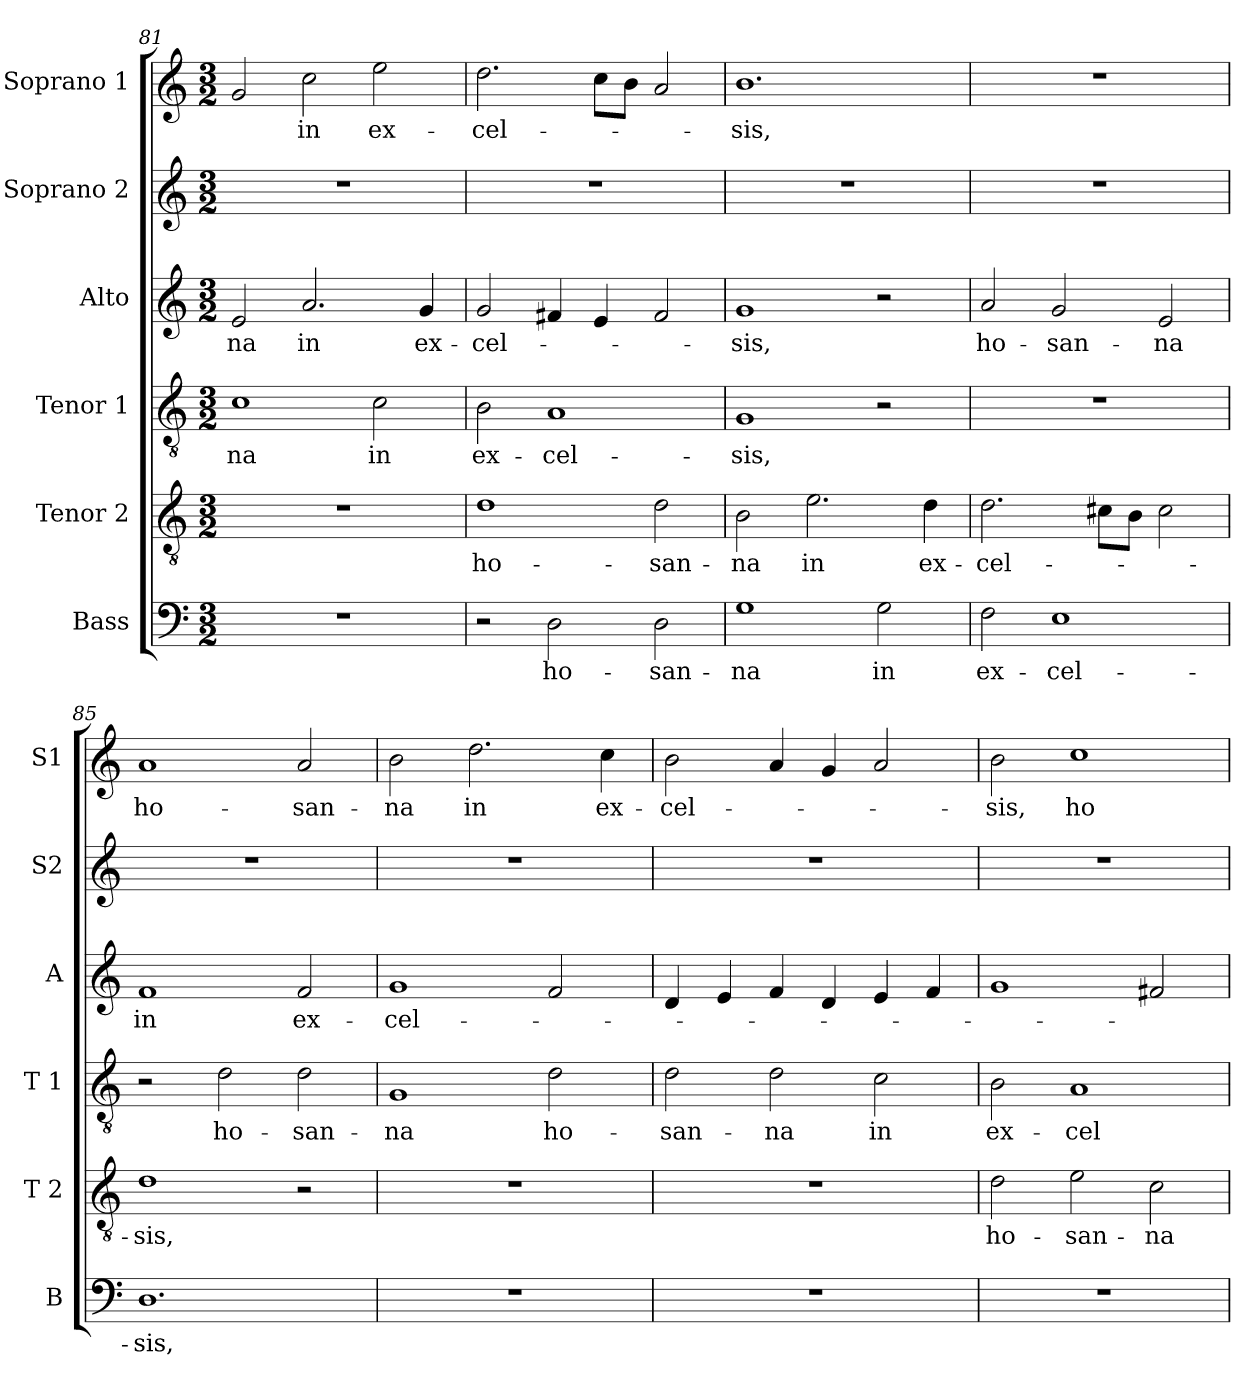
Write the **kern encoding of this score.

**kern	**text	**kern	**text	**kern	**text	**kern	**text	**kern	**kern	**text
*part6	*part6	*part5	*part5	*part4	*part4	*part3	*part3	*part2	*part1	*part1
*staff6	*staff6	*staff5	*staff5	*staff4	*staff4	*staff3	*staff3	*staff2	*staff1	*staff1
*I"Bass	*	*I"Tenor 2	*	*I"Tenor 1	*	*I"Alto	*	*I"Soprano 2	*I"Soprano 1	*
*I'B	*	*I'T 2	*	*I'T 1	*	*I'A	*	*I'S2	*I'S1	*
*clefF4	*	*clefGv2	*	*clefGv2	*	*clefG2	*	*clefG2	*clefG2	*
*k[]	*	*k[]	*	*k[]	*	*k[]	*	*k[]	*k[]	*
*C:	*	*C:	*	*C:	*	*C:	*	*C:	*C:	*
*M3/2	*	*M3/2	*	*M3/2	*	*M3/2	*	*M3/2	*M3/2	*
=81	=81	=81	=81	=81	=81	=81	=81	=81	=81	=81
!	!	!	!	!	!LO:LY:b	!	!LO:LY:b	!	!	!
1.r	.	1.r	.	1c	-na	2e/	-na	1.r	2g/	.
!	!	!	!	!	!	!	!LO:LY:b	!	!	!LO:LY:b
.	.	.	.	.	.	2.a/	in	.	2cc\	in
!	!	!	!	!	!LO:LY:b	!	!	!	!	!LO:LY:b
.	.	.	.	2c\	in	.	.	.	2ee\	ex-
!	!	!	!	!	!	!	!LO:LY:b	!	!	!
.	.	.	.	.	.	4g/	ex-	.	.	.
=82	=82	=82	=82	=82	=82	=82	=82	=82	=82	=82
!	!	!	!LO:LY:b	!	!LO:LY:b	!	!LO:LY:b	!	!	!LO:LY:b
2r	.	1d	ho-	2B\	ex-	2g/	-cel-	1.r	2.dd\	-cel-
!	!LO:LY:b	!	!	!	!LO:LY:b	!	!	!	!	!
2D\	ho-	.	.	1A	-cel-	4f#X/	.	.	.	.
.	.	.	.	.	.	4e/	.	.	8cc\L	.
.	.	.	.	.	.	.	.	.	8b\J	.
!	!LO:LY:b	!	!LO:LY:b	!	!	!	!	!	!	!
2D\	-san-	2d\	-san-	.	.	2f#/	.	.	2a/	.
=83	=83	=83	=83	=83	=83	=83	=83	=83	=83	=83
!	!LO:LY:b	!	!LO:LY:b	!	!LO:LY:b	!	!LO:LY:b	!	!	!LO:LY:b
1G	-na	2B\	-na	1G	-sis,	1g	-sis,	1.r	1.b	-sis,
!	!	!	!LO:LY:b	!	!	!	!	!	!	!
.	.	2.e\	in	.	.	.	.	.	.	.
!	!LO:LY:b	!	!	!	!	!	!	!	!	!
2G\	in	.	.	2r	.	2r	.	.	.	.
!	!	!	!LO:LY:b	!	!	!	!	!	!	!
.	.	4d\	ex-	.	.	.	.	.	.	.
!!LO:LB:g=z
=84	=84	=84	=84	=84	=84	=84	=84	=84	=84	=84
!	!LO:LY:b	!	!LO:LY:b	!	!	!	!LO:LY:b	!	!	!
2F\	ex-	2.d\	-cel-	1.r	.	2a/	ho-	1.r	1.r	.
!	!LO:LY:b	!	!	!	!	!	!LO:LY:b	!	!	!
1E	-cel-	.	.	.	.	2g/	-san-	.	.	.
.	.	8c#X\L	.	.	.	.	.	.	.	.
.	.	8B\J	.	.	.	.	.	.	.	.
!	!	!	!	!	!	!	!LO:LY:b	!	!	!
.	.	2c#\	.	.	.	2e/	-na	.	.	.
=85	=85	=85	=85	=85	=85	=85	=85	=85	=85	=85
!	!LO:LY:b	!	!LO:LY:b	!	!	!	!LO:LY:b	!	!	!LO:LY:b
1.D	-sis,	1d	-sis,	2r	.	1f	in	1.r	1a	ho-
!	!	!	!	!	!LO:LY:b	!	!	!	!	!
.	.	.	.	2d\	ho-	.	.	.	.	.
!	!	!	!	!	!LO:LY:b	!	!LO:LY:b	!	!	!LO:LY:b
.	.	2r	.	2d\	-san-	2f/	ex-	.	2a/	-san-
=86	=86	=86	=86	=86	=86	=86	=86	=86	=86	=86
!	!	!	!	!	!LO:LY:b	!	!LO:LY:b	!	!	!LO:LY:b
1.r	.	1.r	.	1G	-na	1g	-cel-	1.r	2b\	-na
!	!	!	!	!	!	!	!	!	!	!LO:LY:b
.	.	.	.	.	.	.	.	.	2.dd\	in
!	!	!	!	!	!LO:LY:b	!	!	!	!	!
.	.	.	.	2d\	ho-	2f/	.	.	.	.
!	!	!	!	!	!	!	!	!	!	!LO:LY:b
.	.	.	.	.	.	.	.	.	4cc\	ex-
=87	=87	=87	=87	=87	=87	=87	=87	=87	=87	=87
!	!	!	!	!	!LO:LY:b	!	!	!	!	!LO:LY:b
1.r	.	1.r	.	2d\	-san-	4d/	.	1.r	2b\	-cel-
.	.	.	.	.	.	4e/	.	.	.	.
!	!	!	!	!	!LO:LY:b	!	!	!	!	!
.	.	.	.	2d\	-na	4f/	.	.	4a/	.
.	.	.	.	.	.	4d/	.	.	4g/	.
!	!	!	!	!	!LO:LY:b	!	!	!	!	!
.	.	.	.	2c\	in	4e/	.	.	2a/	.
.	.	.	.	.	.	4f/	.	.	.	.
=88	=88	=88	=88	=88	=88	=88	=88	=88	=88	=88
!	!	!	!LO:LY:b	!	!LO:LY:b	!	!	!	!	!LO:LY:b
1.r	.	2d\	ho-	2B\	ex-	1g	.	1.r	2b\	-sis,
!	!	!	!LO:LY:b	!	!LO:LY:b	!	!	!	!	!LO:LY:b
.	.	2e\	-san-	1A	-cel-	.	.	.	1cc	ho-
!	!	!	!LO:LY:b	!	!	!	!	!	!	!
.	.	2c\	-na	.	.	2f#X/	.	.	.	.
=	=	=	=	=	=	=	=	=	=	=
*-	*-	*-	*-	*-	*-	*-	*-	*-	*-	*-
